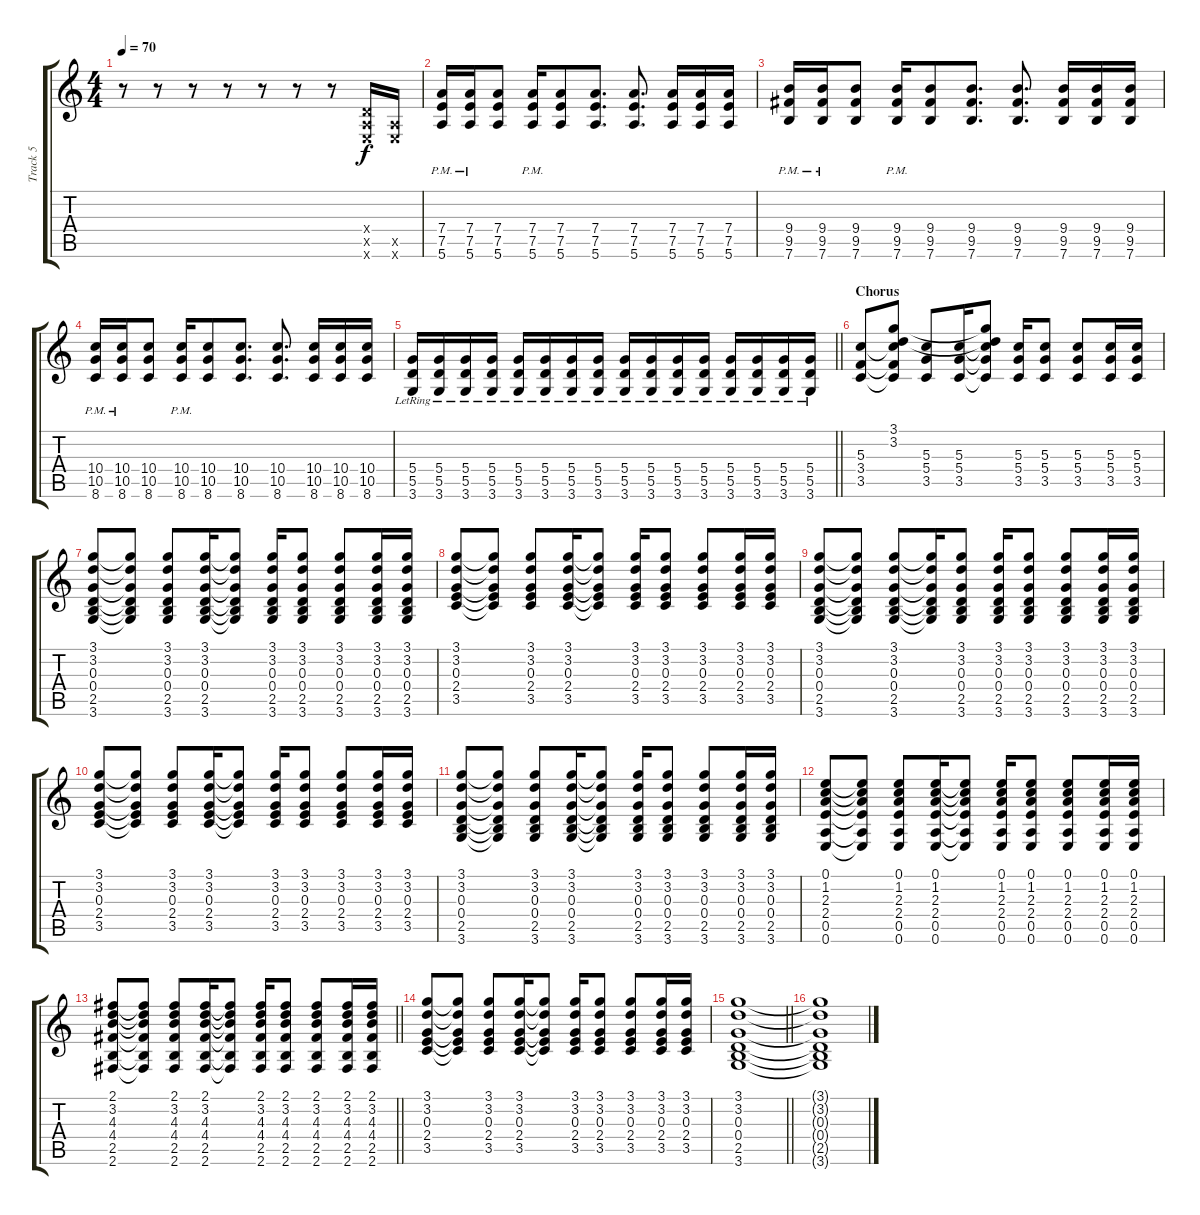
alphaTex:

\track ("Track 5" "Track 5") {instrument overdrivenguitar}
\staff {score tabs}
\tuning (E4 B3 G3 D3 A2 E2) {hide}
\ts (4 4)
\tempo 70
\clef g2
\ks c
r.8{dy f} r.8 r.8 r.8 r.8 r.8 r.8 (0.4{x} 0.5{x} 0.6{x}).16 (0.5{x} 0.6{x}).16 |
(7.4{pm} 7.5{pm} 5.6{pm}).16 (7.4{pm} 7.5{pm} 5.6{pm}).16 (7.4 7.5 5.6).8 (7.4{pm} 7.5{pm} 5.6{pm}).16 (7.4 7.5 5.6).8 (7.4 7.5 5.6).8{d} (7.4 7.5 5.6).8{d} (7.4 7.5 5.6).16 (7.4 7.5 5.6).16 (7.4 7.5 5.6).16 |
(9.4{pm} 9.5{pm} 7.6{pm}).16 (9.4{pm} 9.5{pm} 7.6{pm}).16 (9.4 9.5 7.6).8 (9.4{pm} 9.5{pm} 7.6{pm}).16 (9.4 9.5 7.6).8 (9.4 9.5 7.6).8{d} (9.4 9.5 7.6).8{d} (9.4 9.5 7.6).16 (9.4 9.5 7.6).16 (9.4 9.5 7.6).16 |
(10.4{pm} 10.5{pm} 8.6{pm}).16 (10.4{pm} 10.5{pm} 8.6{pm}).16 (10.4 10.5 8.6).8 (10.4{pm} 10.5{pm} 8.6{pm}).16 (10.4 10.5 8.6).8 (10.4 10.5 8.6).8{d} (10.4 10.5 8.6).8{d} (10.4 10.5 8.6).16 (10.4 10.5 8.6).16 (10.4 10.5 8.6).16 |
\barLineRight lightlight
(5.4{lr} 5.5{lr} 3.6{lr}).16 (5.4{lr} 5.5{lr} 3.6{lr}).16 (5.4{lr} 5.5{lr} 3.6{lr}).16 (5.4{lr} 5.5{lr} 3.6{lr}).16 (5.4{lr} 5.5{lr} 3.6{lr}).16 (5.4{lr} 5.5{lr} 3.6{lr}).16 (5.4{lr} 5.5{lr} 3.6{lr}).16 (5.4{lr} 5.5{lr} 3.6{lr}).16 (5.4{lr} 5.5{lr} 3.6{lr}).16 (5.4{lr} 5.5{lr} 3.6{lr}).16 (5.4{lr} 5.5{lr} 3.6{lr}).16 (5.4{lr} 5.5{lr} 3.6{lr}).16 (5.4{lr} 5.5{lr} 3.6{lr}).16 (5.4{lr} 5.5{lr} 3.6{lr}).16 (5.4{lr} 5.5{lr} 3.6{lr}).16 (5.4{lr} 5.5{lr} 3.6{lr}).16 |
\section ("" "Chorus")
(5.3 3.4 3.5).8 (3.1 3.2 5.3{t} 3.4{t} 3.5{t}).8 (5.3 5.4 3.5).8 (5.3 5.4 3.5).16 (3.1{t} 3.2{t} 5.3{t} 5.4{t} 3.5{t}).8 (5.3 5.4 3.5).16 (5.3 5.4 3.5).8 (5.3 5.4 3.5).8 (5.3 5.4 3.5).16 (5.3 5.4 3.5).16 |
(3.1 3.2 0.3 0.4 2.5 3.6).8 (3.1{t} 3.2{t} 0.3{t} 0.4{t} 2.5{t} 3.6{t}).8 (3.1 3.2 0.3 0.4 2.5 3.6).8 (3.1 3.2 0.3 0.4 2.5 3.6).16 (3.1{t} 3.2{t} 0.3{t} 0.4{t} 2.5{t} 3.6{t}).8 (3.1 3.2 0.3 0.4 2.5 3.6).16 (3.1 3.2 0.3 0.4 2.5 3.6).8 (3.1 3.2 0.3 0.4 2.5 3.6).8 (3.1 3.2 0.3 0.4 2.5 3.6).16 (3.1 3.2 0.3 0.4 2.5 3.6).16 |
(3.1 3.2 0.3 2.4 3.5).8 (3.1{t} 3.2{t} 0.3{t} 2.4{t} 3.5{t}).8 (3.1 3.2 0.3 2.4 3.5).8 (3.1 3.2 0.3 2.4 3.5).16 (3.1{t} 3.2{t} 0.3{t} 2.4{t} 3.5{t}).8 (3.1 3.2 0.3 2.4 3.5).16 (3.1 3.2 0.3 2.4 3.5).8 (3.1 3.2 0.3 2.4 3.5).8 (3.1 3.2 0.3 2.4 3.5).16 (3.1 3.2 0.3 2.4 3.5).16 |
(3.1 3.2 0.3 0.4 2.5 3.6).8 (3.1{t} 3.2{t} 0.3{t} 0.4{t} 2.5{t} 3.6{t}).8 (3.1 3.2 0.3 0.4 2.5 3.6).8 (3.1{t} 3.2{t} 0.3{t} 0.4{t} 2.5{t} 3.6{t}).16 (3.1 3.2 0.3 0.4 2.5 3.6).8 (3.1 3.2 0.3 0.4 2.5 3.6).16 (3.1 3.2 0.3 0.4 2.5 3.6).8 (3.1 3.2 0.3 0.4 2.5 3.6).8 (3.1 3.2 0.3 0.4 2.5 3.6).16 (3.1 3.2 0.3 0.4 2.5 3.6).16 |
(3.1 3.2 0.3 2.4 3.5).8 (3.1{t} 3.2{t} 0.3{t} 2.4{t} 3.5{t}).8 (3.1 3.2 0.3 2.4 3.5).8 (3.1 3.2 0.3 2.4 3.5).16 (3.1{t} 3.2{t} 0.3{t} 2.4{t} 3.5{t}).8 (3.1 3.2 0.3 2.4 3.5).16 (3.1 3.2 0.3 2.4 3.5).8 (3.1 3.2 0.3 2.4 3.5).8 (3.1 3.2 0.3 2.4 3.5).16 (3.1 3.2 0.3 2.4 3.5).16 |
(3.1 3.2 0.3 0.4 2.5 3.6).8 (3.1{t} 3.2{t} 0.3{t} 0.4{t} 2.5{t} 3.6{t}).8 (3.1 3.2 0.3 0.4 2.5 3.6).8 (3.1 3.2 0.3 0.4 2.5 3.6).16 (3.1{t} 3.2{t} 0.3{t} 0.4{t} 2.5{t} 3.6{t}).8 (3.1 3.2 0.3 0.4 2.5 3.6).16 (3.1 3.2 0.3 0.4 2.5 3.6).8 (3.1 3.2 0.3 0.4 2.5 3.6).8 (3.1 3.2 0.3 0.4 2.5 3.6).16 (3.1 3.2 0.3 0.4 2.5 3.6).16 |
(0.1 1.2 2.3 2.4 0.5 0.6).8 (0.1{t} 1.2{t} 2.3{t} 2.4{t} 0.5{t} 0.6{t}).8 (0.1 1.2 2.3 2.4 0.5 0.6).8 (0.1 1.2 2.3 2.4 0.5 0.6).16 (0.1{t} 1.2{t} 2.3{t} 2.4{t} 0.5{t} 0.6{t}).8 (0.1 1.2 2.3 2.4 0.5 0.6).16 (0.1 1.2 2.3 2.4 0.5 0.6).8 (0.1 1.2 2.3 2.4 0.5 0.6).8 (0.1 1.2 2.3 2.4 0.5 0.6).16 (0.1 1.2 2.3 2.4 0.5 0.6).16 |
\barLineRight lightlight
(2.1 3.2 4.3 4.4 2.5 2.6).8 (2.1{t} 3.2{t} 4.3{t} 4.4{t} 2.5{t} 2.6{t}).8 (2.1 3.2 4.3 4.4 2.5 2.6).8 (2.1 3.2 4.3 4.4 2.5 2.6).16 (2.1{t} 3.2{t} 4.3{t} 4.4{t} 2.5{t} 2.6{t}).8 (2.1 3.2 4.3 4.4 2.5 2.6).16 (2.1 3.2 4.3 4.4 2.5 2.6).8 (2.1 3.2 4.3 4.4 2.5 2.6).8 (2.1 3.2 4.3 4.4 2.5 2.6).16 (2.1 3.2 4.3 4.4 2.5 2.6).16 |
(3.1 3.2 0.3 2.4 3.5).8 (3.1{t} 3.2{t} 0.3{t} 2.4{t} 3.5{t}).8 (3.1 3.2 0.3 2.4 3.5).8 (3.1 3.2 0.3 2.4 3.5).16 (3.1{t} 3.2{t} 0.3{t} 2.4{t} 3.5{t}).8 (3.1 3.2 0.3 2.4 3.5).16 (3.1 3.2 0.3 2.4 3.5).8 (3.1 3.2 0.3 2.4 3.5).8 (3.1 3.2 0.3 2.4 3.5).16 (3.1 3.2 0.3 2.4 3.5).16 |
\barLineRight lightlight
(3.1 3.2 0.3 0.4 2.5 3.6).1 |
(3.1{t} 3.2{t} 0.3{t} 0.4{t} 2.5{t} 3.6{t}).1
